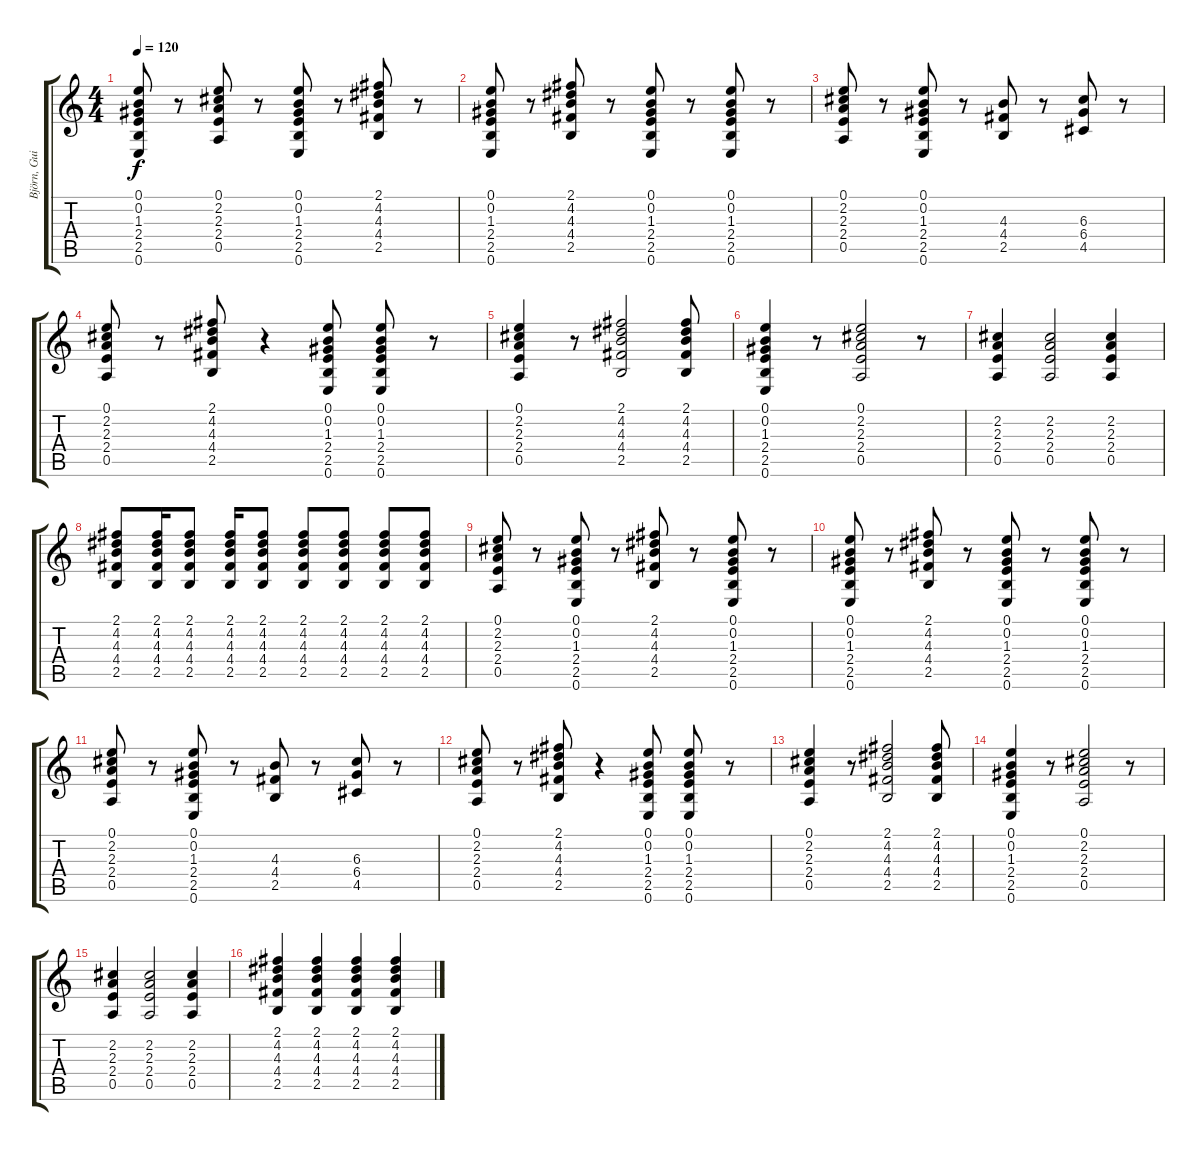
\track ("Björn, Guitar" "Björn, Gui") {instrument acousticguitarnylon}
\staff {score tabs}
\tuning (E4 B3 G3 D3 A2 E2) {hide}
\ts (4 4)
\tempo 120
\clef g2
\ks c
(0.1 0.2 1.3 2.4 2.5 0.6).8{dy f instrument acousticguitarnylon} r.8 (0.1 2.2 2.3 2.4 0.5).8 r.8 (0.1 0.2 1.3 2.4 2.5 0.6).8 r.8 (2.1 4.2 4.3 4.4 2.5).8 r.8 |
(0.1 0.2 1.3 2.4 2.5 0.6).8 r.8 (2.1 4.2 4.3 4.4 2.5).8 r.8 (0.1 0.2 1.3 2.4 2.5 0.6).8 r.8 (0.1 0.2 1.3 2.4 2.5 0.6).8 r.8 |
(0.1 2.2 2.3 2.4 0.5).8 r.8 (0.1 0.2 1.3 2.4 2.5 0.6).8 r.8 (4.3 4.4 2.5).8 r.8 (6.3 6.4 4.5).8 r.8 |
(0.1 2.2 2.3 2.4 0.5).8 r.8 (2.1 4.2 4.3 4.4 2.5).8 r.4 (0.1 0.2 1.3 2.4 2.5 0.6).8 (0.1 0.2 1.3 2.4 2.5 0.6).8 r.8 |
(0.1 2.2 2.3 2.4 0.5).4 r.8 (2.1 4.2 4.3 4.4 2.5).2 (2.1 4.2 4.3 4.4 2.5).8 |
(0.1 0.2 1.3 2.4 2.5 0.6).4 r.8 (0.1 2.2 2.3 2.4 0.5).2 r.8 |
(2.2 2.3 2.4 0.5).4 (2.2 2.3 2.4 0.5).2 (2.2 2.3 2.4 0.5).4 |
(2.1 4.2 4.3 4.4 2.5).8 (2.1 4.2 4.3 4.4 2.5).16 (2.1 4.2 4.3 4.4 2.5).8 (2.1 4.2 4.3 4.4 2.5).16 (2.1 4.2 4.3 4.4 2.5).8 (2.1 4.2 4.3 4.4 2.5).8 (2.1 4.2 4.3 4.4 2.5).8 (2.1 4.2 4.3 4.4 2.5).8 (2.1 4.2 4.3 4.4 2.5).8 |
(0.1 2.2 2.3 2.4 0.5).8 r.8 (0.1 0.2 1.3 2.4 2.5 0.6).8 r.8 (2.1 4.2 4.3 4.4 2.5).8 r.8 (0.1 0.2 1.3 2.4 2.5 0.6).8 r.8 |
(0.1 0.2 1.3 2.4 2.5 0.6).8 r.8 (2.1 4.2 4.3 4.4 2.5).8 r.8 (0.1 0.2 1.3 2.4 2.5 0.6).8 r.8 (0.1 0.2 1.3 2.4 2.5 0.6).8 r.8 |
(0.1 2.2 2.3 2.4 0.5).8 r.8 (0.1 0.2 1.3 2.4 2.5 0.6).8 r.8 (4.3 4.4 2.5).8 r.8 (6.3 6.4 4.5).8 r.8 |
(0.1 2.2 2.3 2.4 0.5).8 r.8 (2.1 4.2 4.3 4.4 2.5).8 r.4 (0.1 0.2 1.3 2.4 2.5 0.6).8 (0.1 0.2 1.3 2.4 2.5 0.6).8 r.8 |
(0.1 2.2 2.3 2.4 0.5).4 r.8 (2.1 4.2 4.3 4.4 2.5).2 (2.1 4.2 4.3 4.4 2.5).8 |
(0.1 0.2 1.3 2.4 2.5 0.6).4 r.8 (0.1 2.2 2.3 2.4 0.5).2 r.8 |
(2.2 2.3 2.4 0.5).4 (2.2 2.3 2.4 0.5).2 (2.2 2.3 2.4 0.5).4 |
(2.1 4.2 4.3 4.4 2.5).4 (2.1 4.2 4.3 4.4 2.5).4 (2.1 4.2 4.3 4.4 2.5).4 (2.1 4.2 4.3 4.4 2.5).4
